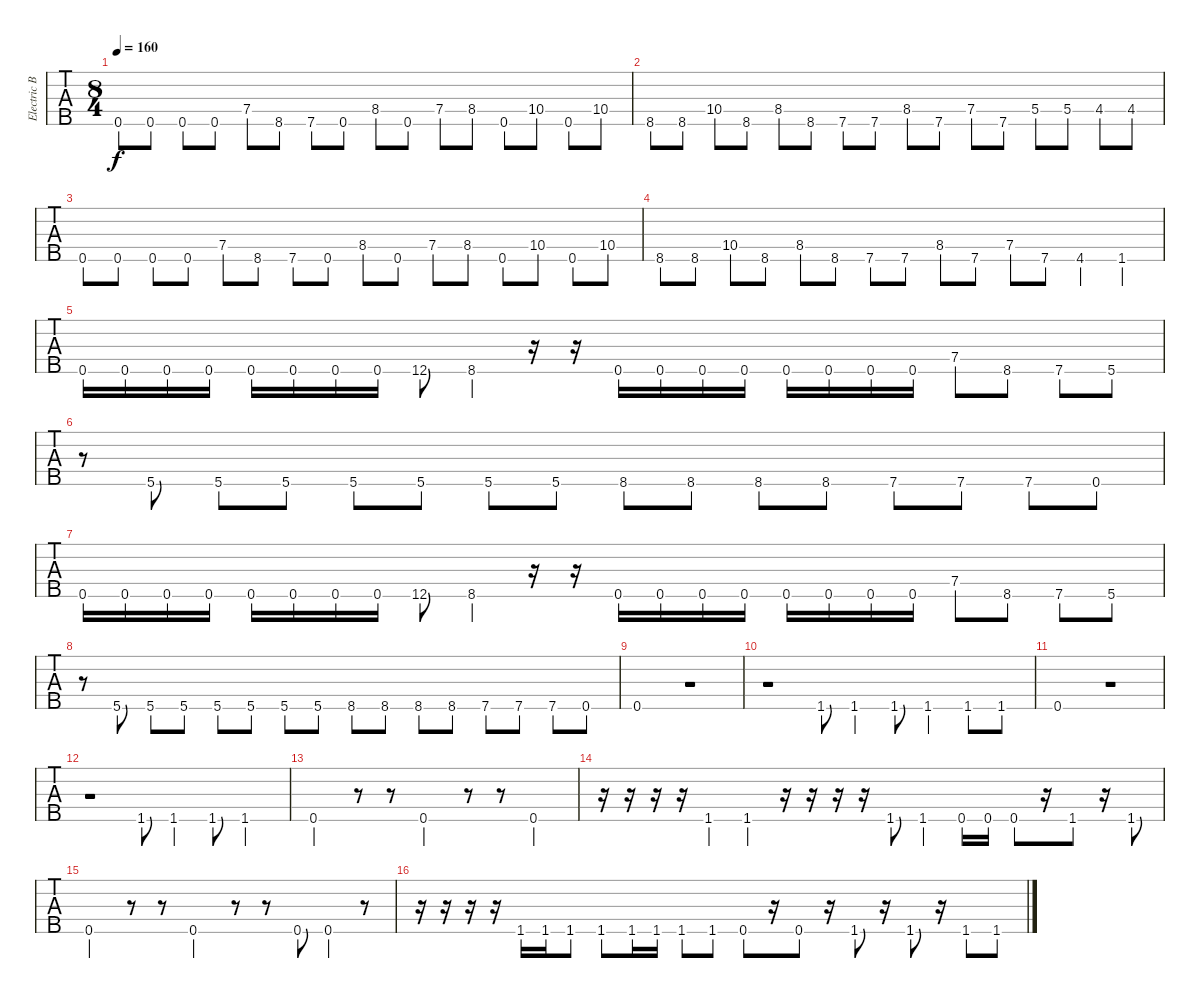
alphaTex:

\track ("Electric Bass" "Electric B") {instrument electricbassfinger}
\staff {tabs}
\tuning (F2 C2 G1 D1 G0) {hide}
\ts (8 4)
\tempo 160
\clef f4
\ks c
0.5.8{dy f} 0.5.8 0.5.8 0.5.8 7.4.8 8.5.8 7.5.8 0.5.8 8.4.8 0.5.8 7.4.8 8.4.8 0.5.8 10.4.8 0.5.8 10.4.8 |
8.5.8 8.5.8 10.4.8 8.5.8 8.4.8 8.5.8 7.5.8 7.5.8 8.4.8 7.5.8 7.4.8 7.5.8 5.4.8 5.4.8 4.4.8 4.4.8 |
0.5.8 0.5.8 0.5.8 0.5.8 7.4.8 8.5.8 7.5.8 0.5.8 8.4.8 0.5.8 7.4.8 8.4.8 0.5.8 10.4.8 0.5.8 10.4.8 |
8.5.8 8.5.8 10.4.8 8.5.8 8.4.8 8.5.8 7.5.8 7.5.8 8.4.8 7.5.8 7.4.8 7.5.8 4.5.4 1.5.4 |
0.5.16 0.5.16 0.5.16 0.5.16 0.5.16 0.5.16 0.5.16 0.5.16 12.5.8 8.5.4 r.16 r.16 0.5.16 0.5.16 0.5.16 0.5.16 0.5.16 0.5.16 0.5.16 0.5.16 7.4.8 8.5.8 7.5.8 5.5.8 |
r.8 5.5.8 5.5.8 5.5.8 5.5.8 5.5.8 5.5.8 5.5.8 8.5.8 8.5.8 8.5.8 8.5.8 7.5.8 7.5.8 7.5.8 0.5.8 |
0.5.16 0.5.16 0.5.16 0.5.16 0.5.16 0.5.16 0.5.16 0.5.16 12.5.8 8.5.4 r.16 r.16 0.5.16 0.5.16 0.5.16 0.5.16 0.5.16 0.5.16 0.5.16 0.5.16 7.4.8 8.5.8 7.5.8 5.5.8 |
r.8 5.5.8 5.5.8 5.5.8 5.5.8 5.5.8 5.5.8 5.5.8 8.5.8 8.5.8 8.5.8 8.5.8 7.5.8 7.5.8 7.5.8 0.5.8 |
0.5.1 r.1 |
r.1 1.5.8 1.5.4 1.5.8 1.5.4 1.5.8 1.5.8 |
0.5.1 r.1 |
r.1 1.5.8 1.5.4 1.5.8 1.5.2 |
0.5.2 r.8 r.8 0.5.2 r.8 r.8 0.5.2 |
r.16 r.16 r.16 r.16 1.5.4 1.5.4 r.16 r.16 r.16 r.16 1.5.8 1.5.4 0.5.16 0.5.16 0.5.8 r.16 1.5.8 r.16 1.5.8 |
0.5.2 r.8 r.8 0.5.2 r.8 r.8 0.5.8 0.5.4 r.8 |
r.16 r.16 r.16 r.16 1.5.16 1.5.16 1.5.8 1.5.8 1.5.16 1.5.16 1.5.8 1.5.8 0.5.8 r.16 0.5.8 r.16 1.5.8 r.16 1.5.8 r.16 1.5.8 1.5.8
